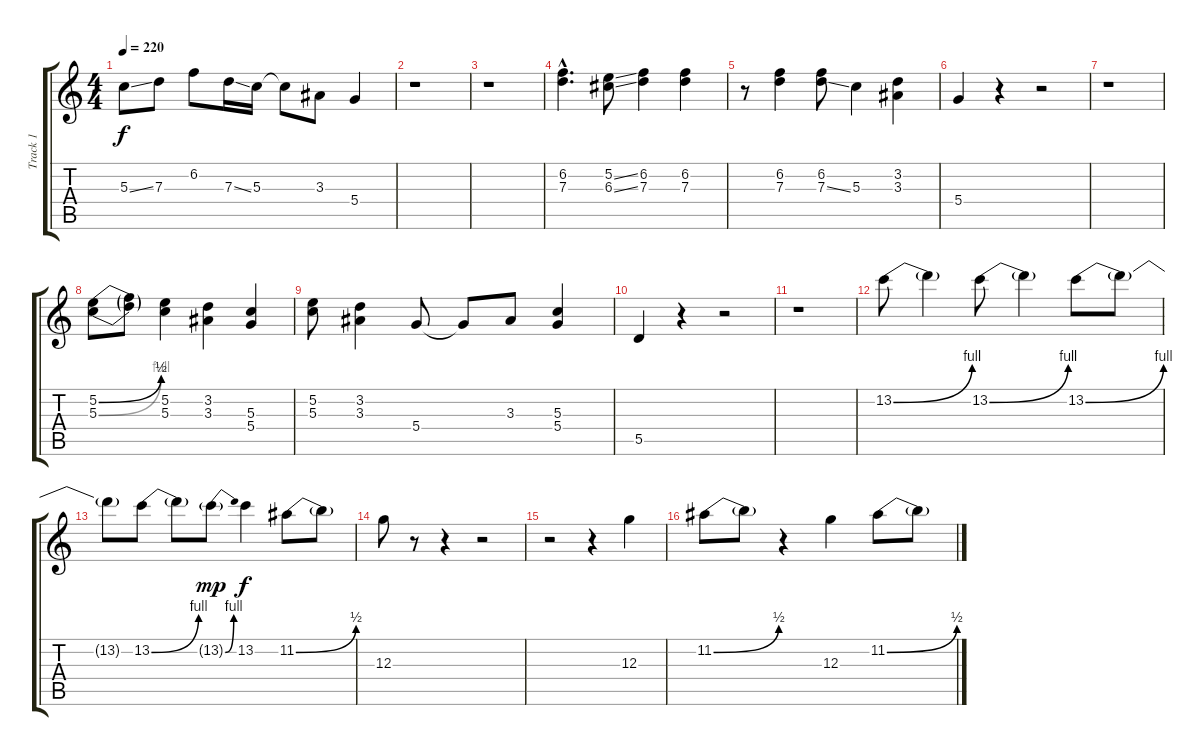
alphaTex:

\track ("Track 1" "Track 1") {instrument electricguitarclean}
\staff {score tabs}
\tuning (E4 B3 G3 D3 A2 E2) {hide}
\ts (4 4)
\tempo 220
\clef g2
\ks c
5.3{ss}.8{dy f} 7.3.8 6.2.8 7.3{ss}.16 5.3.16 5.3{t}.8 3.3.8 5.4.4 |
r.1 |
r.1 |
(6.2{hac} 7.3{hac}).4{d} (5.2{ss} 6.3{ss}).8 (6.2 7.3).4 (6.2 7.3).4 |
r.8 (6.2 7.3).4 (6.2 7.3{ss}).8 5.3.4 (3.2 3.3).4 |
5.4.4 r.4 r.2 |
r.1 |
(5.2{be (bend 0 0 60 2)} 5.3{be (bend 0 0 60 4)}).8 (5.2{t} 5.3{t}).8 (5.2 5.3).4 (3.2 3.3).4 (5.3 5.4).4 |
(5.2 5.3).8 (3.2 3.3).4 5.4.8 5.4{t}.8 3.3.8 (5.3 5.4).4 |
5.5.4 r.4 r.2 |
r.1 |
13.2{be (bend 0 0 60 4)}.8 13.2{t}.4 13.2{be (bend 0 0 60 4)}.8 13.2{t}.4 13.2{be (bend 0 0 60 4)}.8 13.2{t}.8 |
13.2{t}.8 13.2{be (bend 0 0 60 4)}.8 13.2{t}.8 13.2{be (bend 0 0 60 4) g}.8{dy mp} 13.2.4{dy f} 11.2{be (bend 0 0 60 2)}.8 11.2{t}.8 |
12.3.8 r.8 r.4 r.2 |
r.2 r.4 12.3.4 |
11.2{be (bend 0 0 60 2)}.8 11.2{t}.8 r.4 12.3.4 11.2{be (bend 0 0 60 2)}.8 11.2{t}.8
